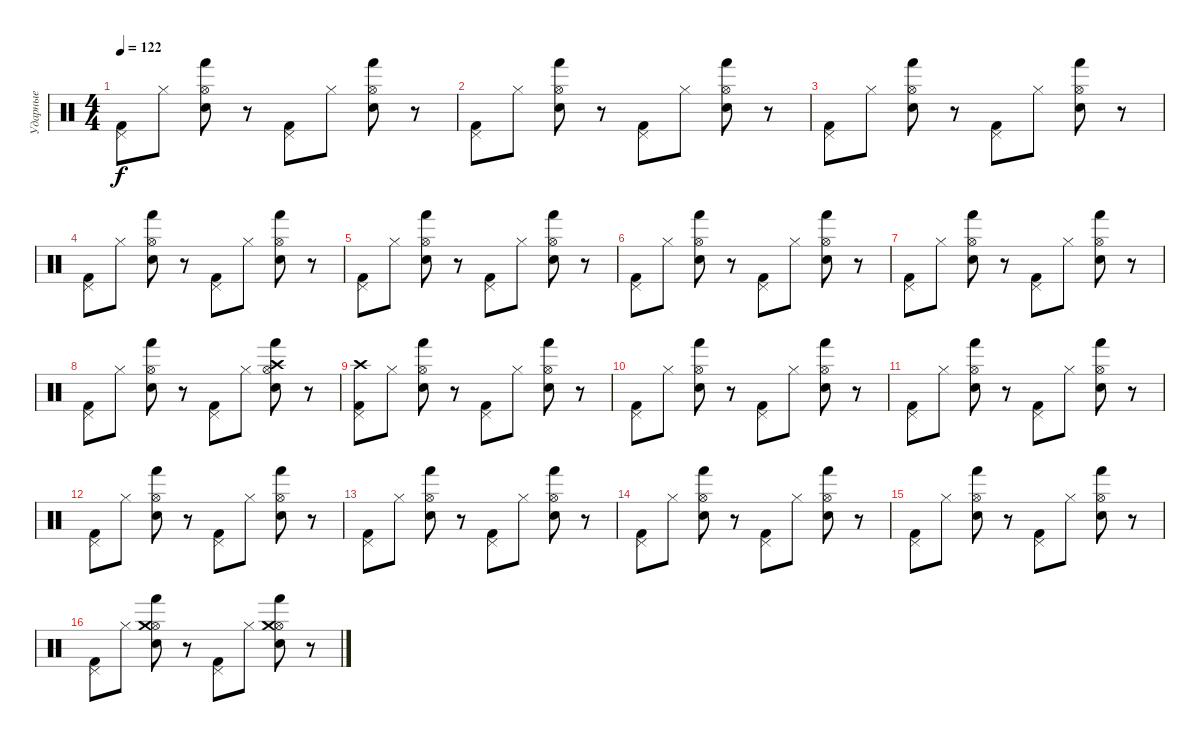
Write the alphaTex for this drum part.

\track ("Ударные" "Ударные") {instrument percussion}
\staff {score}
\articulation defaults
\ts (4 4)
\tempo 122
\clef neutral
\ks c
("Pedal Hi-Hat (hit)" "Kick (hit) 2").8{dy f} "Hi-Hat (closed)".8 ("Hi-Hat (open)" "Hand (hit)" "Electric Snare (hit)").8 r.8 ("Pedal Hi-Hat (hit)" "Kick (hit) 2").8 "Hi-Hat (closed)".8 ("Hi-Hat (open)" "Hand (hit)" "Electric Snare (hit)").8 r.8 |
("Pedal Hi-Hat (hit)" "Kick (hit) 2").8 "Hi-Hat (closed)".8 ("Hi-Hat (open)" "Hand (hit)" "Electric Snare (hit)").8 r.8 ("Pedal Hi-Hat (hit)" "Kick (hit) 2").8 "Hi-Hat (closed)".8 ("Hi-Hat (open)" "Hand (hit)" "Electric Snare (hit)").8 r.8 |
("Pedal Hi-Hat (hit)" "Kick (hit) 2").8 "Hi-Hat (closed)".8 ("Hi-Hat (open)" "Hand (hit)" "Electric Snare (hit)").8 r.8 ("Pedal Hi-Hat (hit)" "Kick (hit) 2").8 "Hi-Hat (closed)".8 ("Hi-Hat (open)" "Hand (hit)" "Electric Snare (hit)").8 r.8 |
("Pedal Hi-Hat (hit)" "Kick (hit) 2").8 "Hi-Hat (closed)".8 ("Hi-Hat (open)" "Hand (hit)" "Electric Snare (hit)").8 r.8 ("Pedal Hi-Hat (hit)" "Kick (hit) 2").8 "Hi-Hat (closed)".8 ("Hi-Hat (open)" "Hand (hit)" "Electric Snare (hit)").8 r.8 |
("Pedal Hi-Hat (hit)" "Kick (hit) 2").8 "Hi-Hat (closed)".8 ("Hi-Hat (open)" "Hand (hit)" "Electric Snare (hit)").8 r.8 ("Pedal Hi-Hat (hit)" "Kick (hit) 2").8 "Hi-Hat (closed)".8 ("Hi-Hat (open)" "Hand (hit)" "Electric Snare (hit)").8 r.8 |
("Pedal Hi-Hat (hit)" "Kick (hit) 2").8 "Hi-Hat (closed)".8 ("Hi-Hat (open)" "Hand (hit)" "Electric Snare (hit)").8 r.8 ("Pedal Hi-Hat (hit)" "Kick (hit) 2").8 "Hi-Hat (closed)".8 ("Hi-Hat (open)" "Hand (hit)" "Electric Snare (hit)").8 r.8 |
("Pedal Hi-Hat (hit)" "Kick (hit) 2").8 "Hi-Hat (closed)".8 ("Hi-Hat (open)" "Hand (hit)" "Electric Snare (hit)").8 r.8 ("Pedal Hi-Hat (hit)" "Kick (hit) 2").8 "Hi-Hat (closed)".8 ("Hi-Hat (open)" "Hand (hit)" "Electric Snare (hit)").8 r.8 |
("Pedal Hi-Hat (hit)" "Kick (hit) 2").8 "Hi-Hat (closed)".8 ("Hi-Hat (open)" "Hand (hit)" "Electric Snare (hit)").8 r.8 ("Pedal Hi-Hat (hit)" "Kick (hit) 2").8 "Hi-Hat (closed)".8 ("Hi-Hat (open)" "Crash high (hit)" "Hand (hit)" "Electric Snare (hit)").8 r.8 |
("Pedal Hi-Hat (hit)" "Crash high (hit)" "Kick (hit) 2").8 "Hi-Hat (closed)".8 ("Hi-Hat (open)" "Hand (hit)" "Electric Snare (hit)").8 r.8 ("Pedal Hi-Hat (hit)" "Kick (hit) 2").8 "Hi-Hat (closed)".8 ("Hi-Hat (open)" "Hand (hit)" "Electric Snare (hit)").8 r.8 |
("Pedal Hi-Hat (hit)" "Kick (hit) 2").8 "Hi-Hat (closed)".8 ("Hi-Hat (open)" "Hand (hit)" "Electric Snare (hit)").8 r.8 ("Pedal Hi-Hat (hit)" "Kick (hit) 2").8 "Hi-Hat (closed)".8 ("Hi-Hat (open)" "Hand (hit)" "Electric Snare (hit)").8 r.8 |
("Pedal Hi-Hat (hit)" "Kick (hit) 2").8 "Hi-Hat (closed)".8 ("Hi-Hat (open)" "Hand (hit)" "Electric Snare (hit)").8 r.8 ("Pedal Hi-Hat (hit)" "Kick (hit) 2").8 "Hi-Hat (closed)".8 ("Hi-Hat (open)" "Hand (hit)" "Electric Snare (hit)").8 r.8 |
("Pedal Hi-Hat (hit)" "Kick (hit) 2").8 "Hi-Hat (closed)".8 ("Hi-Hat (open)" "Hand (hit)" "Electric Snare (hit)").8 r.8 ("Pedal Hi-Hat (hit)" "Kick (hit) 2").8 "Hi-Hat (closed)".8 ("Hi-Hat (open)" "Hand (hit)" "Electric Snare (hit)").8 r.8 |
("Pedal Hi-Hat (hit)" "Kick (hit) 2").8 "Hi-Hat (closed)".8 ("Hi-Hat (open)" "Hand (hit)" "Electric Snare (hit)").8 r.8 ("Pedal Hi-Hat (hit)" "Kick (hit) 2").8 "Hi-Hat (closed)".8 ("Hi-Hat (open)" "Hand (hit)" "Electric Snare (hit)").8 r.8 |
("Pedal Hi-Hat (hit)" "Kick (hit) 2").8 "Hi-Hat (closed)".8 ("Hi-Hat (open)" "Hand (hit)" "Electric Snare (hit)").8 r.8 ("Pedal Hi-Hat (hit)" "Kick (hit) 2").8 "Hi-Hat (closed)".8 ("Hi-Hat (open)" "Hand (hit)" "Electric Snare (hit)").8 r.8 |
("Pedal Hi-Hat (hit)" "Kick (hit) 2").8 "Hi-Hat (closed)".8 ("Hi-Hat (open)" "Hand (hit)" "Electric Snare (hit)").8 r.8 ("Pedal Hi-Hat (hit)" "Kick (hit) 2").8 "Hi-Hat (closed)".8 ("Hi-Hat (open)" "Hand (hit)" "Electric Snare (hit)").8 r.8 |
("Pedal Hi-Hat (hit)" "Kick (hit) 2").8 "Hi-Hat (closed)".8 ("Hi-Hat (open)" "Crash medium (hit)" "Hand (hit)" "Electric Snare (hit)").8 r.8 ("Pedal Hi-Hat (hit)" "Kick (hit) 2").8 "Hi-Hat (closed)".8 ("Hi-Hat (open)" "Crash medium (hit)" "Hand (hit)" "Electric Snare (hit)").8 r.8{volume 4}
